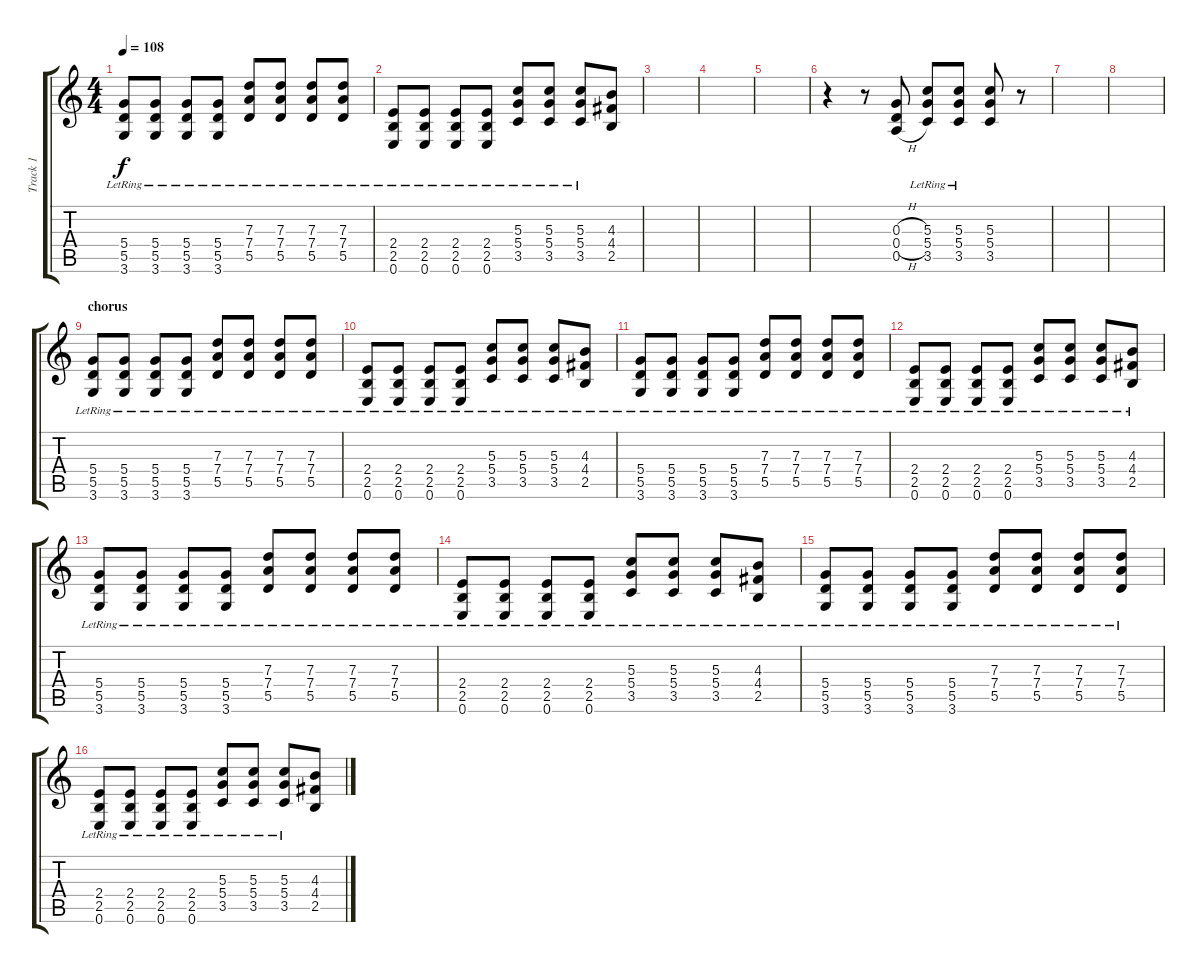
\track ("Track 1" "Track 1") {instrument distortionguitar}
\staff {score tabs}
\tuning (E4 B3 G3 D3 A2 E2) {hide}
\ts (4 4)
\tempo 108
\clef g2
\ks c
(5.4{lr} 5.5 3.6).8{dy f} (5.4{lr} 5.5 3.6).8 (5.4{lr} 5.5 3.6).8 (5.4{lr} 5.5 3.6).8 (7.3 7.4{lr} 5.5).8 (7.3 7.4{lr} 5.5).8 (7.3 7.4{lr} 5.5).8 (7.3 7.4{lr} 5.5).8 |
(2.4{lr} 2.5 0.6).8 (2.4{lr} 2.5 0.6).8 (2.4{lr} 2.5 0.6).8 (2.4{lr} 2.5 0.6).8 (5.3 5.4{lr} 3.5).8 (5.3 5.4{lr} 3.5).8 (5.3 5.4{lr} 3.5).8 (4.3 4.4 2.5).8 |
|
|
|
r.4 r.8 (0.3{h} 0.4{h} 0.5{h}).8 (5.3 5.4{lr} 3.5).8 (5.3 5.4{lr} 3.5).8 (5.3 5.4 3.5).8 r.8 |
|
|
\section ("" "chorus")
(5.4{lr} 5.5 3.6).8 (5.4{lr} 5.5 3.6).8 (5.4{lr} 5.5 3.6).8 (5.4{lr} 5.5 3.6).8 (7.3 7.4{lr} 5.5).8 (7.3 7.4{lr} 5.5).8 (7.3 7.4{lr} 5.5).8 (7.3 7.4{lr} 5.5).8 |
(2.4{lr} 2.5 0.6).8 (2.4{lr} 2.5 0.6).8 (2.4{lr} 2.5 0.6).8 (2.4{lr} 2.5 0.6).8 (5.3 5.4{lr} 3.5).8 (5.3 5.4{lr} 3.5).8 (5.3 5.4{lr} 3.5).8 (4.3 4.4{lr} 2.5).8 |
(5.4{lr} 5.5 3.6).8 (5.4{lr} 5.5 3.6).8 (5.4{lr} 5.5 3.6).8 (5.4{lr} 5.5 3.6).8 (7.3 7.4{lr} 5.5).8 (7.3 7.4{lr} 5.5).8 (7.3 7.4{lr} 5.5).8 (7.3 7.4{lr} 5.5).8 |
(2.4{lr} 2.5 0.6).8 (2.4{lr} 2.5 0.6).8 (2.4{lr} 2.5 0.6).8 (2.4{lr} 2.5 0.6).8 (5.3 5.4{lr} 3.5).8 (5.3 5.4{lr} 3.5).8 (5.3 5.4{lr} 3.5).8 (4.3 4.4{lr} 2.5).8 |
(5.4{lr} 5.5 3.6).8 (5.4{lr} 5.5 3.6).8 (5.4{lr} 5.5 3.6).8 (5.4{lr} 5.5 3.6).8 (7.3 7.4{lr} 5.5).8 (7.3 7.4{lr} 5.5).8 (7.3 7.4{lr} 5.5).8 (7.3 7.4{lr} 5.5).8 |
(2.4{lr} 2.5 0.6).8 (2.4{lr} 2.5 0.6).8 (2.4{lr} 2.5 0.6).8 (2.4{lr} 2.5 0.6).8 (5.3 5.4{lr} 3.5).8 (5.3 5.4{lr} 3.5).8 (5.3 5.4{lr} 3.5).8 (4.3 4.4{lr} 2.5).8 |
(5.4{lr} 5.5 3.6).8 (5.4{lr} 5.5 3.6).8 (5.4{lr} 5.5 3.6).8 (5.4{lr} 5.5 3.6).8 (7.3 7.4{lr} 5.5).8 (7.3 7.4{lr} 5.5).8 (7.3 7.4{lr} 5.5).8 (7.3 7.4{lr} 5.5).8 |
(2.4{lr} 2.5 0.6).8 (2.4{lr} 2.5 0.6).8 (2.4{lr} 2.5 0.6).8 (2.4{lr} 2.5 0.6).8 (5.3 5.4{lr} 3.5).8 (5.3 5.4{lr} 3.5).8 (5.3 5.4{lr} 3.5).8 (4.3 4.4 2.5).8
